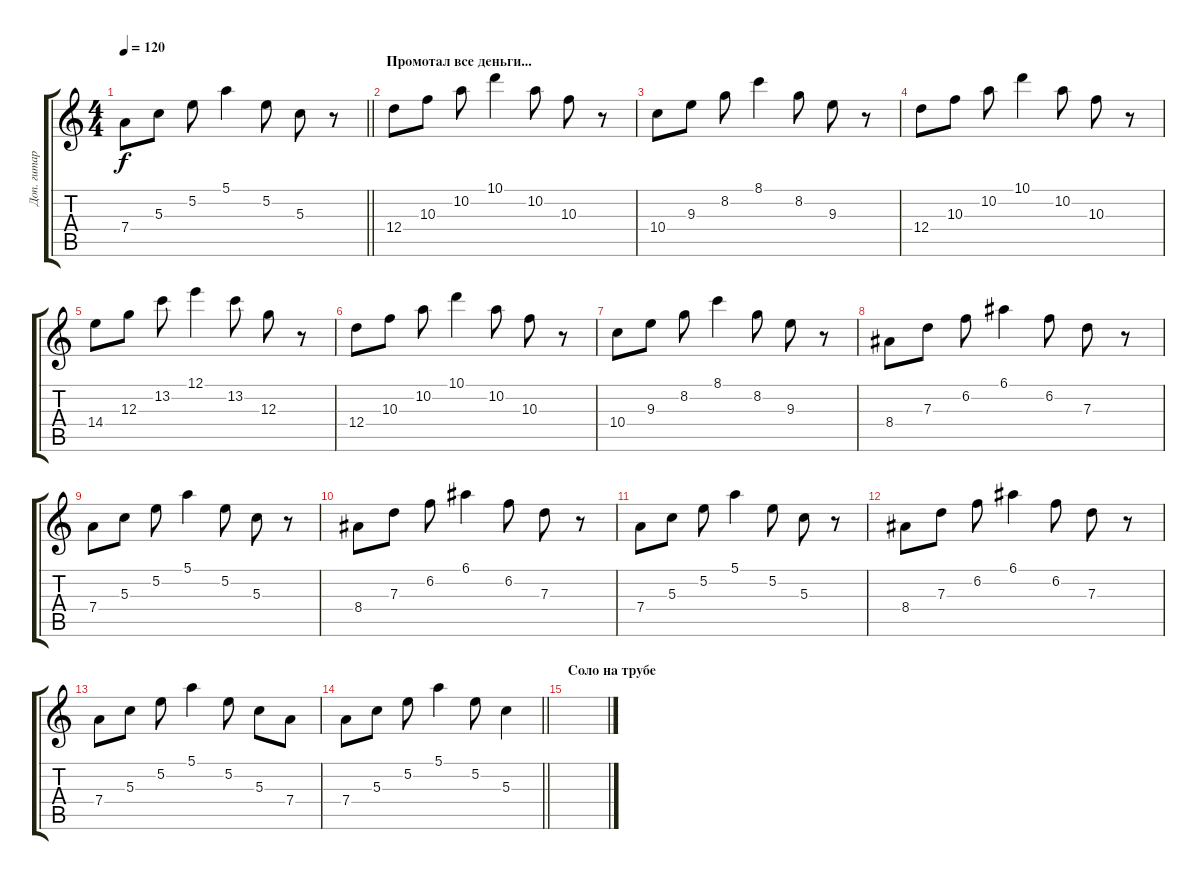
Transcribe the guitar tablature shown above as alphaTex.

\track ("Доп. гитара" "Доп. гитар") {instrument electricguitarclean}
\staff {score tabs}
\tuning (E4 B3 G3 D3 A2 E2) {hide}
\ts (4 4)
\tempo 120
\clef g2
\barLineRight lightlight
\ks c
7.4.8{dy f} 5.3.8 5.2.8 5.1.4 5.2.8 5.3.8 r.8 |
\section ("" "Промотал все деньги...")
12.4.8 10.3.8 10.2.8 10.1.4 10.2.8 10.3.8 r.8 |
10.4.8 9.3.8 8.2.8 8.1.4 8.2.8 9.3.8 r.8 |
12.4.8 10.3.8 10.2.8 10.1.4 10.2.8 10.3.8 r.8 |
14.4.8 12.3.8 13.2.8 12.1.4 13.2.8 12.3.8 r.8 |
12.4.8 10.3.8 10.2.8 10.1.4 10.2.8 10.3.8 r.8 |
10.4.8 9.3.8 8.2.8 8.1.4 8.2.8 9.3.8 r.8 |
8.4.8 7.3.8 6.2.8 6.1.4 6.2.8 7.3.8 r.8 |
7.4.8 5.3.8 5.2.8 5.1.4 5.2.8 5.3.8 r.8 |
8.4.8 7.3.8 6.2.8 6.1.4 6.2.8 7.3.8 r.8 |
7.4.8 5.3.8 5.2.8 5.1.4 5.2.8 5.3.8 r.8 |
8.4.8 7.3.8 6.2.8 6.1.4 6.2.8 7.3.8 r.8 |
7.4.8 5.3.8 5.2.8 5.1.4 5.2.8 5.3.8 7.4.8 |
\barLineRight lightlight
7.4.8 5.3.8 5.2.8 5.1.4 5.2.8 5.3.4 |
\section ("" "Соло на трубе")
